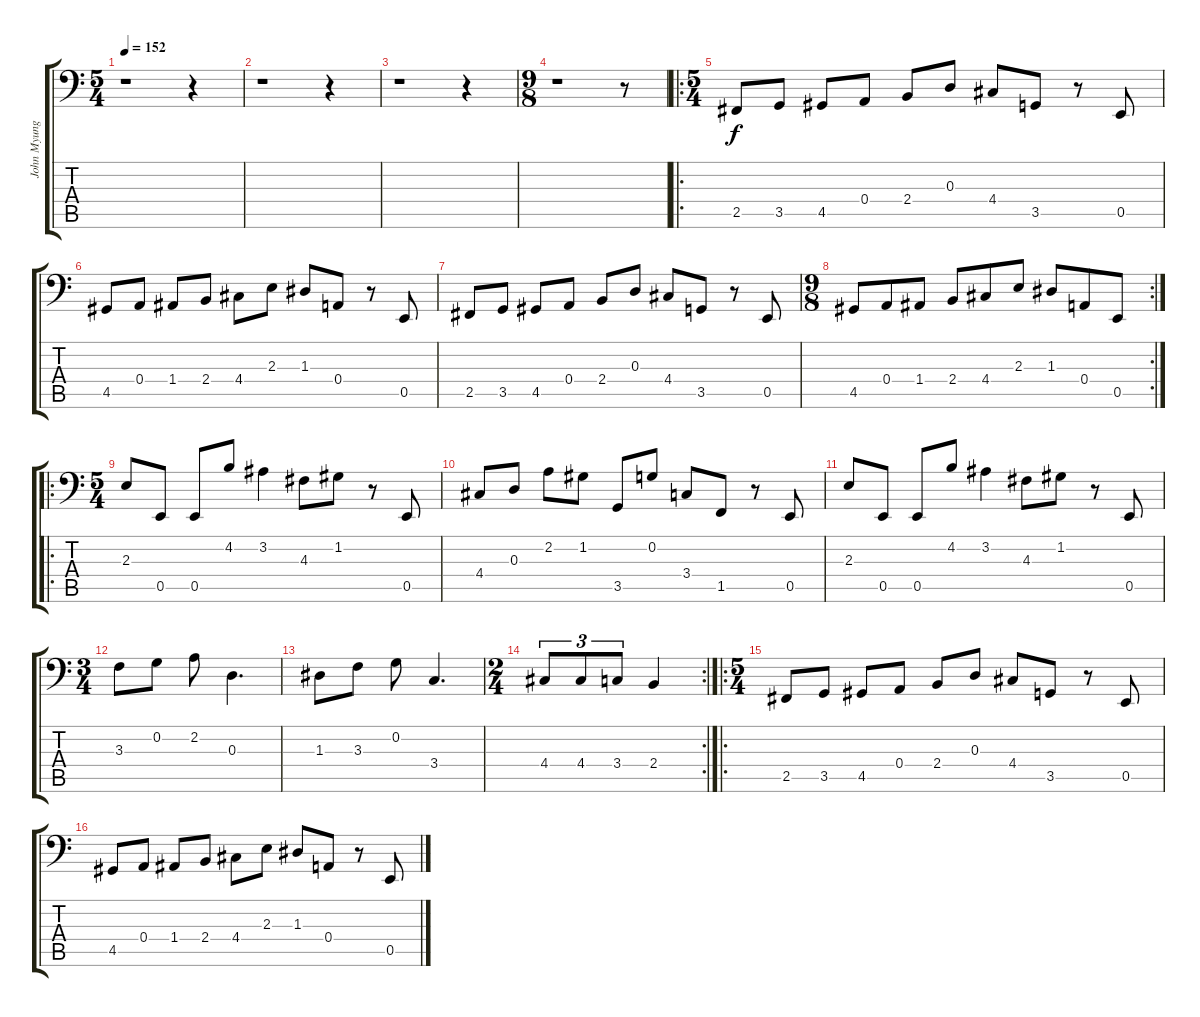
\track ("John Myung (Bass)" "John Myung") {instrument electricbassfinger}
\staff {score tabs}
\tuning (C3 G2 D2 A1 E1 B0) {hide}
\ts (5 4)
\tempo 152
\clef f4
\ks c
r.1{dy f instrument electricbassfinger} r.4 |
r.1 r.4 |
r.1 r.4 |
\ts (9 8)
r.1 r.8 |
\ro
\ts (5 4)
2.5.8 3.5.8 4.5.8 0.4.8 2.4.8 0.3.8 4.4.8 3.5.8 r.8 0.5.8 |
4.5.8 0.4.8 1.4.8 2.4.8 4.4.8 2.3.8 1.3.8 0.4.8 r.8 0.5.8 |
2.5.8 3.5.8 4.5.8 0.4.8 2.4.8 0.3.8 4.4.8 3.5.8 r.8 0.5.8 |
\rc 2
\ts (9 8)
4.5.8 0.4.8 1.4.8 2.4.8 4.4.8 2.3.8 1.3.8 0.4.8 0.5.8 |
\ro
\ts (5 4)
2.3.8 0.5.8 0.5.8 4.2.8 3.2.4 4.3.8 1.2.8 r.8 0.5.8 |
4.4.8 0.3.8 2.2.8 1.2.8 3.5.8 0.2.8 3.4.8 1.5.8 r.8 0.5.8 |
2.3.8 0.5.8 0.5.8 4.2.8 3.2.4 4.3.8 1.2.8 r.8 0.5.8 |
\ts (3 4)
3.3.8 0.2.8 2.2.8 0.3.4{d} |
1.3.8 3.3.8 0.2.8 3.4.4{d} |
\rc 2
\ts (2 4)
4.4.8{tu (3 2)} 4.4.8{tu (3 2)} 3.4.8{tu (3 2)} 2.4.4 |
\ro
\ts (5 4)
2.5.8 3.5.8 4.5.8 0.4.8 2.4.8 0.3.8 4.4.8 3.5.8 r.8 0.5.8 |
4.5.8 0.4.8 1.4.8 2.4.8 4.4.8 2.3.8 1.3.8 0.4.8 r.8 0.5.8
